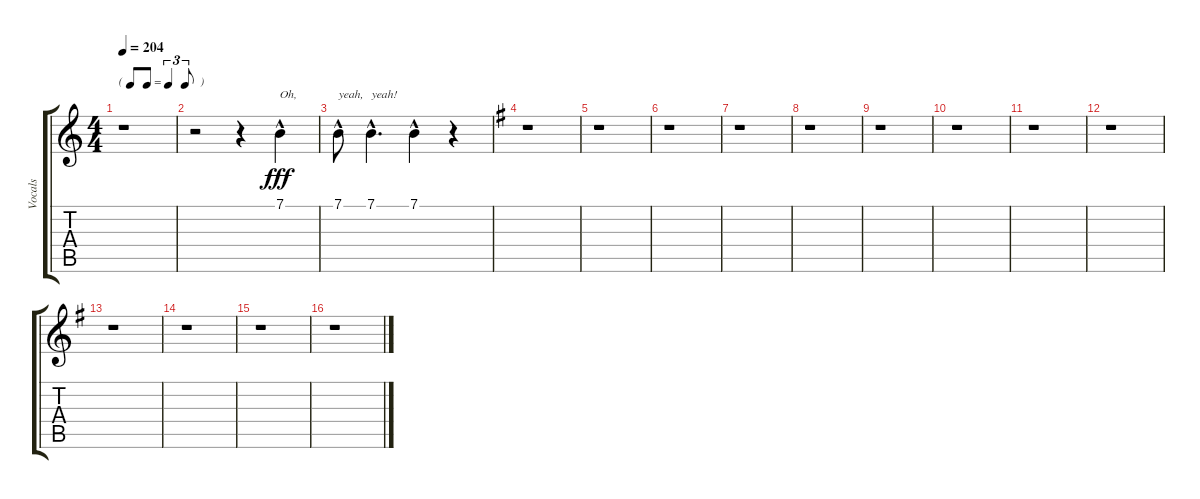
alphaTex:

\track ("Vocals" "Vocals") {instrument synthbrass2}
\staff {score tabs}
\tuning (E4 B3 G3 D3 A2 E2) {hide}
\ts (4 4)
\tf triplet8th
\tempo 204
\clef g2
\ks c
r.1{dy fff} |
r.2 r.4 7.1{hac}.4{txt "Oh,"} |
7.1{hac}.8{txt "yeah,"} 7.1{hac}.4{d txt "yeah!"} 7.1{hac}.4 r.4 |
\ks eminor
r.1 |
r.1 |
r.1 |
r.1 |
r.1 |
r.1 |
r.1 |
r.1 |
r.1 |
r.1 |
r.1 |
r.1 |
r.1
